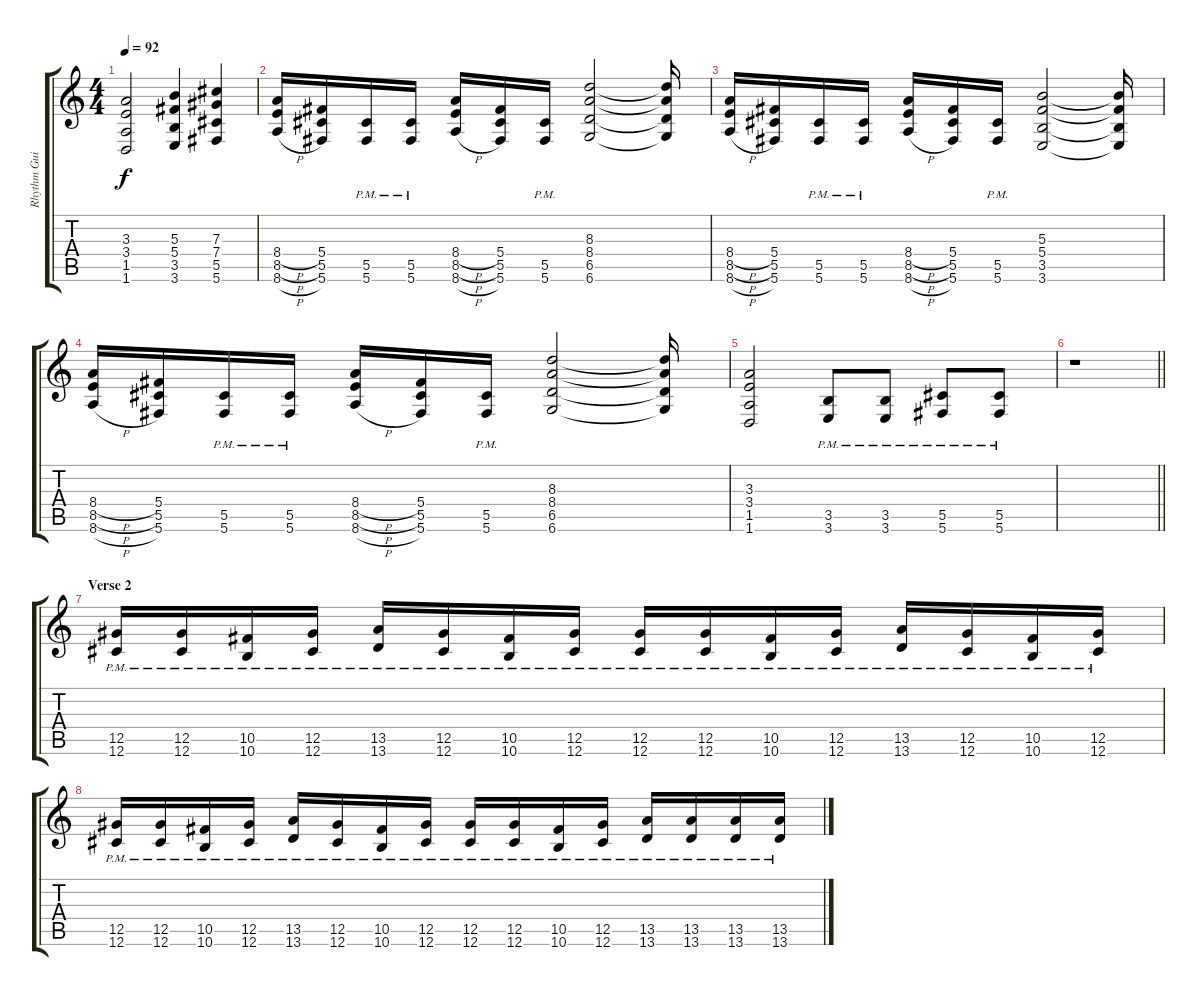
\track ("Rhythm Guitar" "Rhythm Gui") {instrument distortionguitar}
\staff {score tabs}
\tuning (Eb4 Bb3 Gb3 Db3 Ab2 Db2) {hide}
\ts (4 4)
\tempo 92
\clef g2
\ks c
(3.3 3.4 1.5 1.6).2{dy f} (5.3 5.4 3.5 3.6).4 (7.3 7.4 5.5 5.6).4 |
(8.4{h} 8.5{h} 8.6{h}).16 (5.4 5.5 5.6).16 (5.5{pm} 5.6{pm}).16 (5.5{pm} 5.6{pm}).16 (8.4{h} 8.5{h} 8.6{h}).16 (5.4 5.5 5.6).16 (5.5{pm} 5.6{pm}).16 (8.3 8.4 6.5 6.6).2 (8.3{t} 8.4{t} 6.5{t} 6.6{t}).16 |
(8.4{h} 8.5{h} 8.6{h}).16 (5.4 5.5 5.6).16 (5.5{pm} 5.6{pm}).16 (5.5{pm} 5.6{pm}).16 (8.4{h} 8.5{h} 8.6{h}).16 (5.4 5.5 5.6).16 (5.5{pm} 5.6{pm}).16 (5.3 5.4 3.5 3.6).2 (5.3{t} 5.4{t} 3.5{t} 3.6{t}).16 |
(8.4{h} 8.5{h} 8.6{h}).16 (5.4 5.5 5.6).16 (5.5{pm} 5.6{pm}).16 (5.5{pm} 5.6{pm}).16 (8.4{h} 8.5{h} 8.6{h}).16 (5.4 5.5 5.6).16 (5.5{pm} 5.6{pm}).16 (8.3 8.4 6.5 6.6).2 (8.3{t} 8.4{t} 6.5{t} 6.6{t}).16 |
(3.3 3.4 1.5 1.6).2 (3.5{pm} 3.6{pm}).8 (3.5{pm} 3.6{pm}).8 (5.5{pm} 5.6{pm}).8 (5.5{pm} 5.6{pm}).8 |
\barLineRight lightlight
r.1 |
\section ("" "Verse 2")
(12.5{pm} 12.6{pm}).16{volume 10} (12.5{pm} 12.6{pm}).16 (10.5{pm} 10.6{pm}).16 (12.5{pm} 12.6{pm}).16 (13.5{pm} 13.6{pm}).16 (12.5{pm} 12.6{pm}).16 (10.5{pm} 10.6{pm}).16 (12.5{pm} 12.6{pm}).16 (12.5{pm} 12.6{pm}).16 (12.5{pm} 12.6{pm}).16 (10.5{pm} 10.6{pm}).16 (12.5{pm} 12.6{pm}).16 (13.5{pm} 13.6{pm}).16 (12.5{pm} 12.6{pm}).16 (10.5{pm} 10.6{pm}).16 (12.5{pm} 12.6{pm}).16 |
(12.5{pm} 12.6{pm}).16 (12.5{pm} 12.6{pm}).16 (10.5{pm} 10.6{pm}).16 (12.5{pm} 12.6{pm}).16 (13.5{pm} 13.6{pm}).16 (12.5{pm} 12.6{pm}).16 (10.5{pm} 10.6{pm}).16 (12.5{pm} 12.6{pm}).16 (12.5{pm} 12.6{pm}).16 (12.5{pm} 12.6{pm}).16 (10.5{pm} 10.6{pm}).16 (12.5{pm} 12.6{pm}).16 (13.5{pm} 13.6{pm}).16 (13.5{pm} 13.6{pm}).16 (13.5{pm} 13.6{pm}).16 (13.5{pm} 13.6{pm}).16
